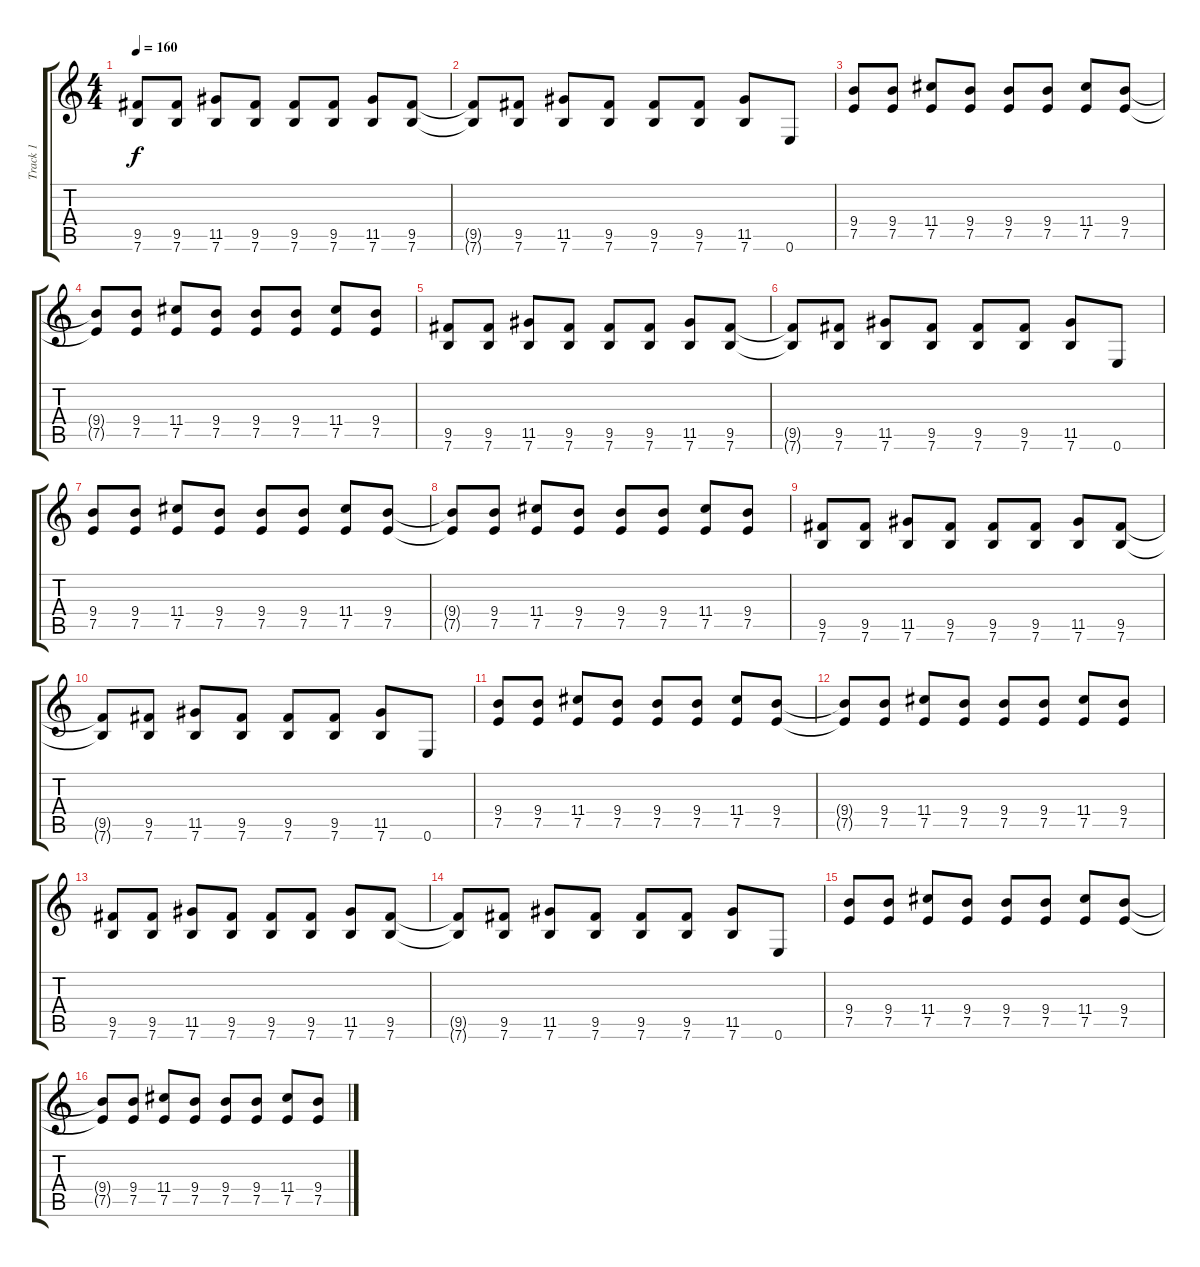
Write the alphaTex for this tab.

\track ("Track 1" "Track 1") {instrument overdrivenguitar}
\staff {score tabs}
\tuning (E4 B3 G3 D3 A2 E2) {hide}
\ts (4 4)
\tempo 160
\clef g2
\ks c
(9.5 7.6).8{dy f} (9.5 7.6).8 (11.5 7.6).8 (9.5 7.6).8 (9.5 7.6).8 (9.5 7.6).8 (11.5 7.6).8 (9.5 7.6).8 |
(9.5{t} 7.6{t}).8 (9.5 7.6).8 (11.5 7.6).8 (9.5 7.6).8 (9.5 7.6).8 (9.5 7.6).8 (11.5 7.6).8 0.6.8 |
(9.4 7.5).8 (9.4 7.5).8 (11.4 7.5).8 (9.4 7.5).8 (9.4 7.5).8 (9.4 7.5).8 (11.4 7.5).8 (9.4 7.5).8 |
(9.4{t} 7.5{t}).8 (9.4 7.5).8 (11.4 7.5).8 (9.4 7.5).8 (9.4 7.5).8 (9.4 7.5).8 (11.4 7.5).8 (9.4 7.5).8 |
(9.5 7.6).8 (9.5 7.6).8 (11.5 7.6).8 (9.5 7.6).8 (9.5 7.6).8 (9.5 7.6).8 (11.5 7.6).8 (9.5 7.6).8 |
(9.5{t} 7.6{t}).8 (9.5 7.6).8 (11.5 7.6).8 (9.5 7.6).8 (9.5 7.6).8 (9.5 7.6).8 (11.5 7.6).8 0.6.8 |
(9.4 7.5).8 (9.4 7.5).8 (11.4 7.5).8 (9.4 7.5).8 (9.4 7.5).8 (9.4 7.5).8 (11.4 7.5).8 (9.4 7.5).8 |
(9.4{t} 7.5{t}).8 (9.4 7.5).8 (11.4 7.5).8 (9.4 7.5).8 (9.4 7.5).8 (9.4 7.5).8 (11.4 7.5).8 (9.4 7.5).8 |
(9.5 7.6).8 (9.5 7.6).8 (11.5 7.6).8 (9.5 7.6).8 (9.5 7.6).8 (9.5 7.6).8 (11.5 7.6).8 (9.5 7.6).8 |
(9.5{t} 7.6{t}).8 (9.5 7.6).8 (11.5 7.6).8 (9.5 7.6).8 (9.5 7.6).8 (9.5 7.6).8 (11.5 7.6).8 0.6.8 |
(9.4 7.5).8 (9.4 7.5).8 (11.4 7.5).8 (9.4 7.5).8 (9.4 7.5).8 (9.4 7.5).8 (11.4 7.5).8 (9.4 7.5).8 |
(9.4{t} 7.5{t}).8 (9.4 7.5).8 (11.4 7.5).8 (9.4 7.5).8 (9.4 7.5).8 (9.4 7.5).8 (11.4 7.5).8 (9.4 7.5).8 |
(9.5 7.6).8 (9.5 7.6).8 (11.5 7.6).8 (9.5 7.6).8 (9.5 7.6).8 (9.5 7.6).8 (11.5 7.6).8 (9.5 7.6).8 |
(9.5{t} 7.6{t}).8 (9.5 7.6).8 (11.5 7.6).8 (9.5 7.6).8 (9.5 7.6).8 (9.5 7.6).8 (11.5 7.6).8 0.6.8 |
(9.4 7.5).8 (9.4 7.5).8 (11.4 7.5).8 (9.4 7.5).8 (9.4 7.5).8 (9.4 7.5).8 (11.4 7.5).8 (9.4 7.5).8 |
(9.4{t} 7.5{t}).8 (9.4 7.5).8 (11.4 7.5).8 (9.4 7.5).8 (9.4 7.5).8 (9.4 7.5).8 (11.4 7.5).8 (9.4 7.5).8
